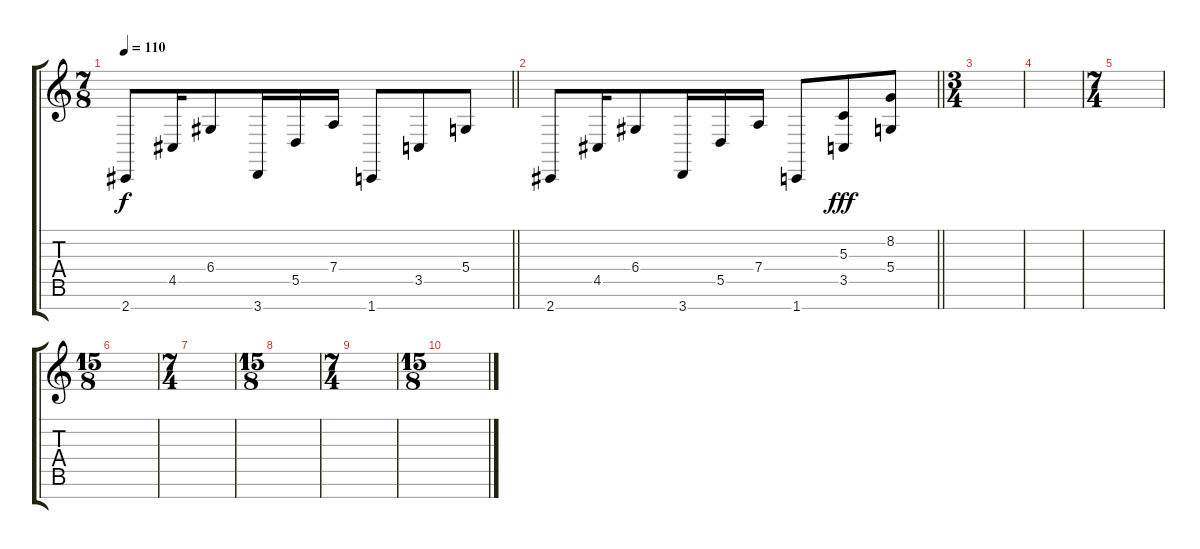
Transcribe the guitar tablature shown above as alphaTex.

\track "" {instrument brightacousticpiano}
\staff {score tabs}
\tuning (E4 B3 G3 D3 A2 E2 B1) {hide}
\ts (7 8)
\tempo 110
\clef g2
\barLineRight lightlight
\ks c
2.7.8{dy f} 4.5.16 6.4.8 3.7.16 5.5.16 7.4.16 1.7.8 3.5.8 5.4.8 |
\barLineRight lightlight
2.7.8 4.5.16 6.4.8 3.7.16 5.5.16 7.4.16 1.7.8 (5.3 3.5).8{dy fff} (8.2 5.4).8 |
\ts (3 4)
|
|
\ts (7 4)
|
\ts (15 8)
|
\ts (7 4)
|
\ts (15 8)
|
\ts (7 4)
|
\ts (15 8)
